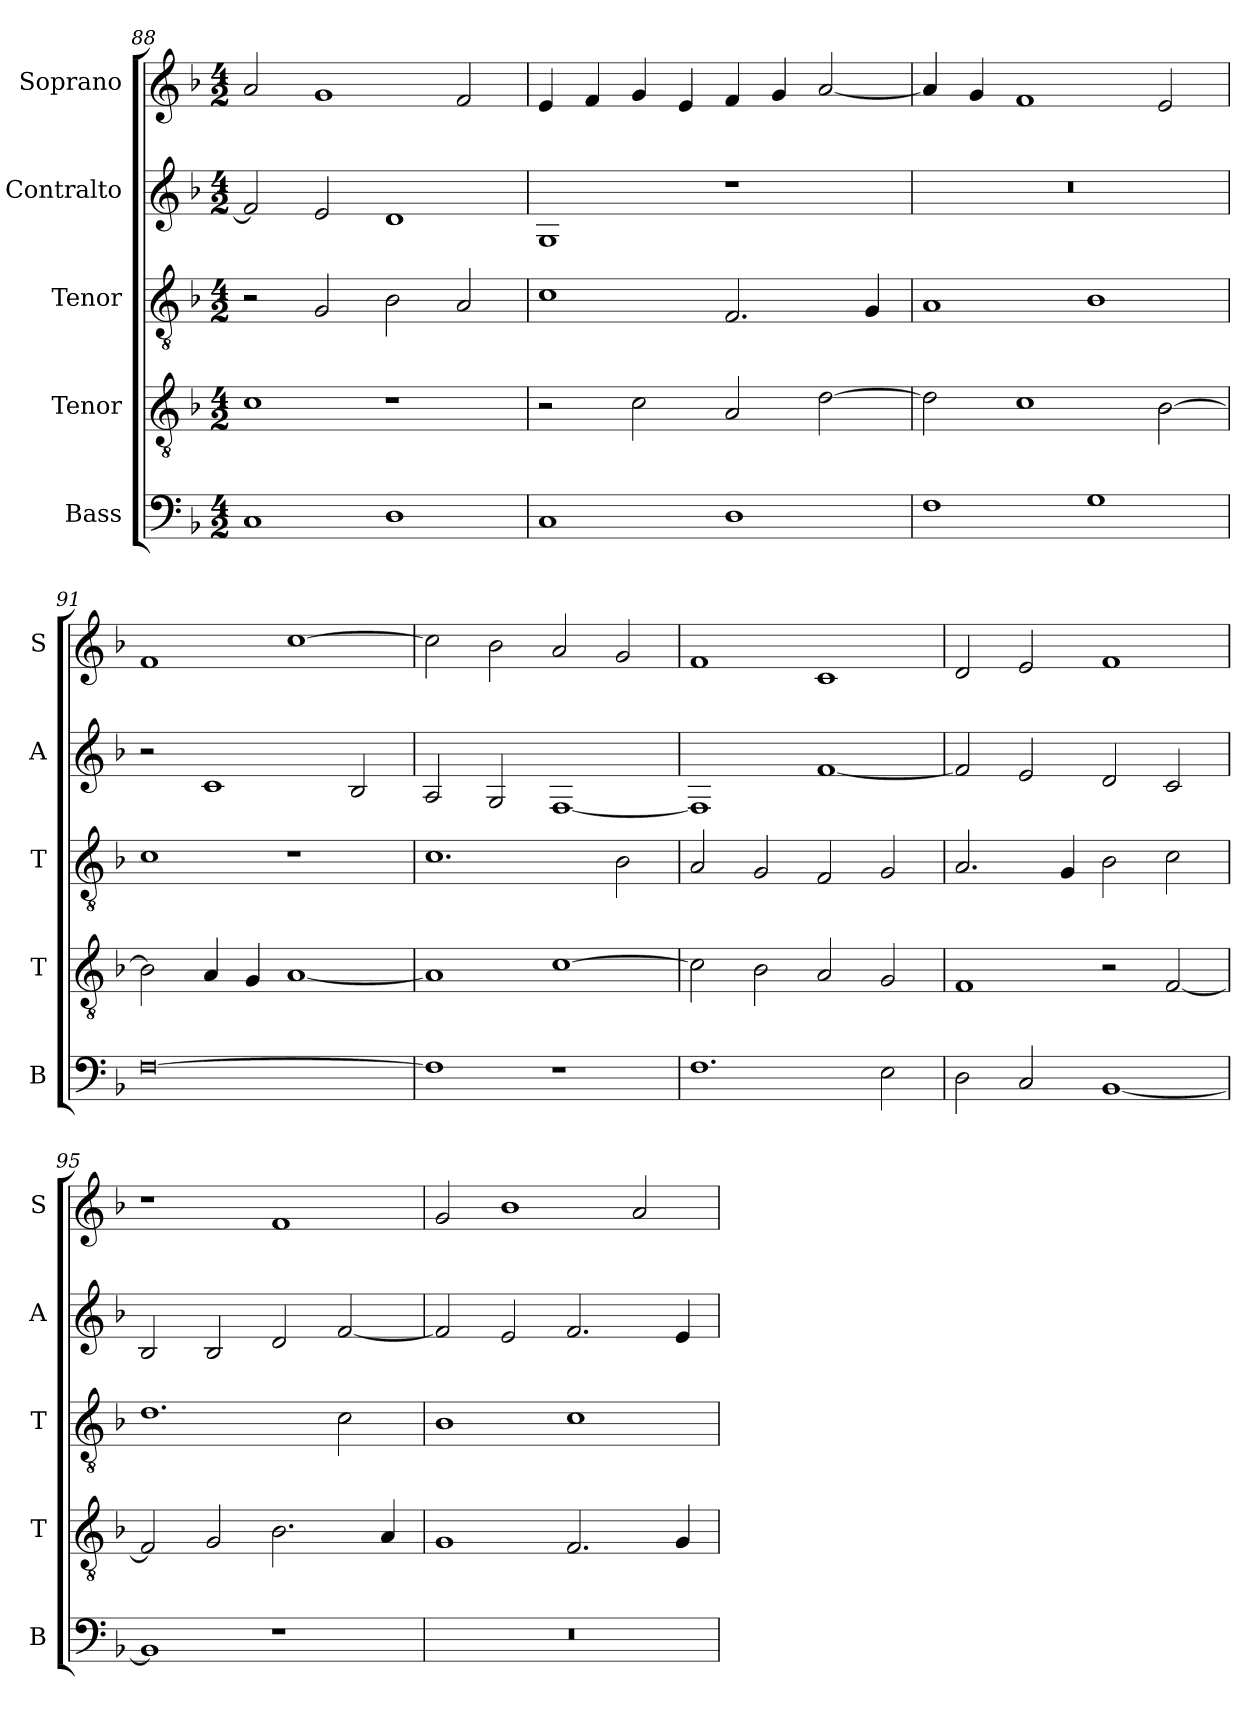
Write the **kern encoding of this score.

**kern	**kern	**kern	**kern	**kern
*part5	*part4	*part3	*part2	*part1
*staff5	*staff4	*staff3	*staff2	*staff1
*I"Bass	*I"Tenor	*I"Tenor	*I"Contralto	*I"Soprano
*I'B	*I'T	*I'T	*I'A	*I'S
*clefF4	*clefGv2	*clefGv2	*clefG2	*clefG2
*k[b-]	*k[b-]	*k[b-]	*k[b-]	*k[b-]
*F:ion	*F:ion	*F:ion	*F:ion	*F:ion
*M4/2	*M4/2	*M4/2	*M4/2	*M4/2
=88	=88	=88	=88	=88
1C	1c	2r	2f]	2a
.	.	2G	2e	1g
1D	1r	2B-	1d	.
.	.	2A	.	2f
=89	=89	=89	=89	=89
1C	2r	1c	1G	4e
.	.	.	.	4f
.	2c	.	.	4g
.	.	.	.	4e
1D	2A	2.F	1r	4f
.	.	.	.	4g
.	[2d	.	.	[2a
.	.	4G	.	.
=90	=90	=90	=90	=90
1F	2d]	1A	0r	4a]
.	.	.	.	4g
.	1c	.	.	1f
1G	.	1B-	.	.
.	[2B-	.	.	2e
=91	=91	=91	=91	=91
[0F	2B-]	1c	2r	1f
.	4A	.	1c	.
.	4G	.	.	.
.	[1A	1r	.	[1cc
.	.	.	2B-	.
=92	=92	=92	=92	=92
1F]	1A]	1.c	2A	2cc]
.	.	.	2G	2b-
1r	[1c	.	[1F	2a
.	.	2B-	.	2g
=93	=93	=93	=93	=93
1.F	2c]	2A	1F]	1f
.	2B-	2G	.	.
.	2A	2F	[1f	1c
2E	2G	2G	.	.
=94	=94	=94	=94	=94
2D	1F	2.A	2f]	2d
2C	.	.	2e	2e
.	.	4G	.	.
[1BB-	2r	2B-	2d	1f
.	[2F	2c	2c	.
=95	=95	=95	=95	=95
1BB-]	2F]	1.d	2B-	1r
.	2G	.	2B-	.
1r	2.B-	.	2d	1f
.	.	2c	[2f	.
.	4A	.	.	.
=96	=96	=96	=96	=96
0r	1G	1B-	2f]	2g
.	.	.	2e	1b-
.	2.F	1c	2.f	.
.	.	.	.	2a
.	4G	.	4e	.
=	=	=	=	=
*-	*-	*-	*-	*-
